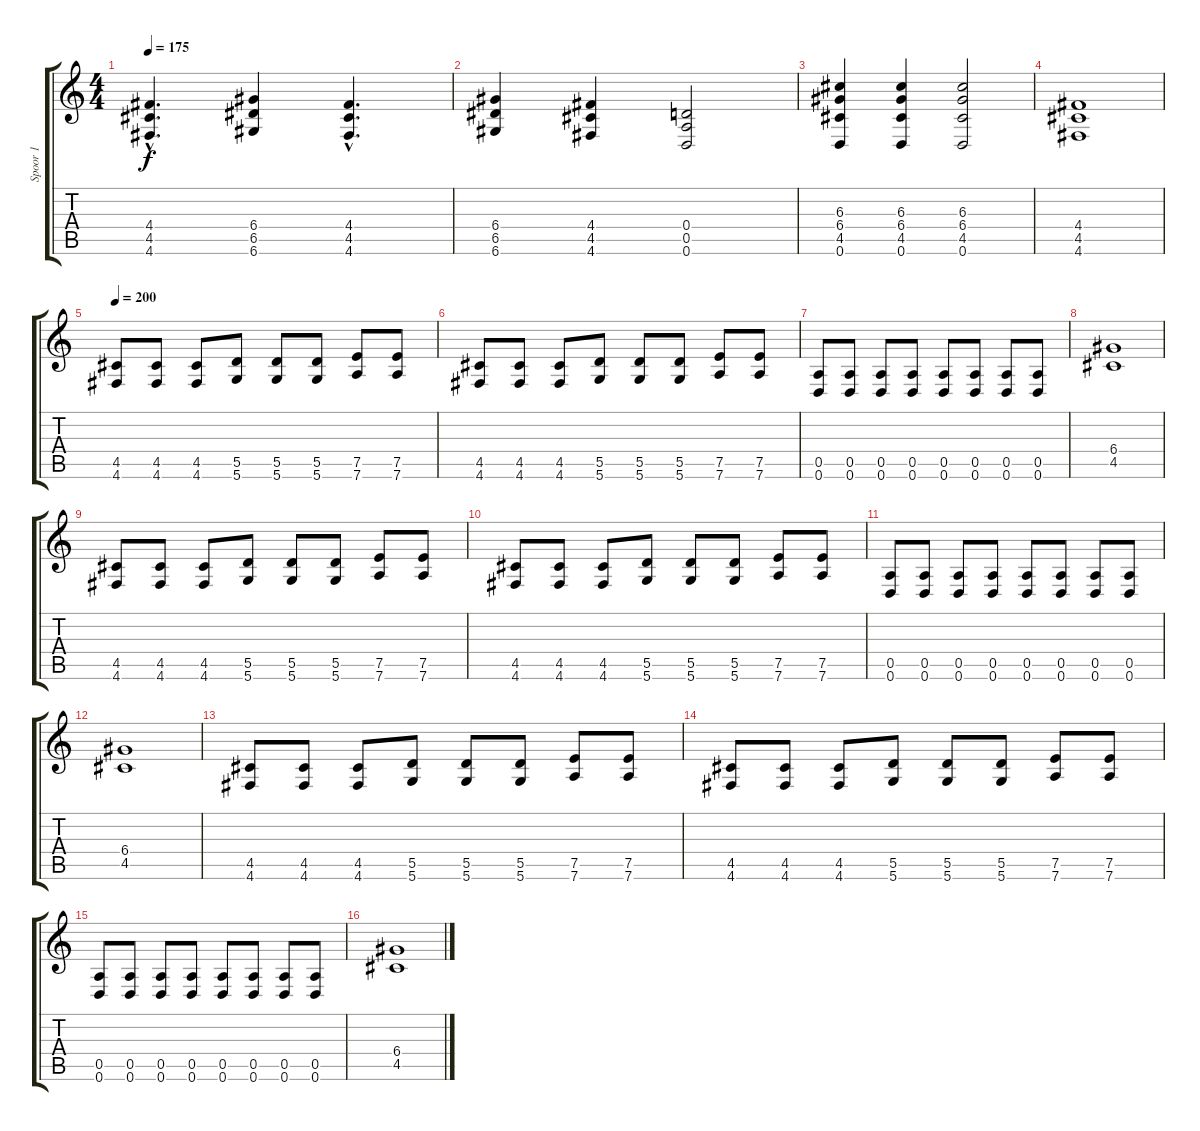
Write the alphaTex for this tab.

\track ("Spoor 1" "Spoor 1") {instrument distortionguitar}
\staff {score tabs}
\tuning (E4 B3 G3 D3 A2 D2) {hide}
\ts (4 4)
\tempo 175
\clef g2
\ks c
(4.4{hac} 4.5{hac} 4.6{hac}).4{d dy f instrument electricguitarclean} (6.4 6.5 6.6).4 (4.4{hac} 4.5{hac} 4.6{hac}).4{d} |
(6.4 6.5 6.6).4 (4.4 4.5 4.6).4 (0.4 0.5 0.6).2 |
(6.3 6.4 4.5 0.6).4 (6.3 6.4 4.5 0.6).4 (6.3 6.4 4.5 0.6).2 |
(4.4 4.5 4.6).1 |
\tempo 200
(4.5 4.6).8{instrument distortionguitar} (4.5 4.6).8 (4.5 4.6).8 (5.5 5.6).8 (5.5 5.6).8 (5.5 5.6).8 (7.5 7.6).8 (7.5 7.6).8 |
(4.5 4.6).8 (4.5 4.6).8 (4.5 4.6).8 (5.5 5.6).8 (5.5 5.6).8 (5.5 5.6).8 (7.5 7.6).8 (7.5 7.6).8 |
(0.5 0.6).8 (0.5 0.6).8 (0.5 0.6).8 (0.5 0.6).8 (0.5 0.6).8 (0.5 0.6).8 (0.5 0.6).8 (0.5 0.6).8 |
(6.4 4.5).1 |
(4.5 4.6).8 (4.5 4.6).8 (4.5 4.6).8 (5.5 5.6).8 (5.5 5.6).8 (5.5 5.6).8 (7.5 7.6).8 (7.5 7.6).8 |
(4.5 4.6).8 (4.5 4.6).8 (4.5 4.6).8 (5.5 5.6).8 (5.5 5.6).8 (5.5 5.6).8 (7.5 7.6).8 (7.5 7.6).8 |
(0.5 0.6).8 (0.5 0.6).8 (0.5 0.6).8 (0.5 0.6).8 (0.5 0.6).8 (0.5 0.6).8 (0.5 0.6).8 (0.5 0.6).8 |
(6.4 4.5).1 |
(4.5 4.6).8 (4.5 4.6).8 (4.5 4.6).8 (5.5 5.6).8 (5.5 5.6).8 (5.5 5.6).8 (7.5 7.6).8 (7.5 7.6).8 |
(4.5 4.6).8 (4.5 4.6).8 (4.5 4.6).8 (5.5 5.6).8 (5.5 5.6).8 (5.5 5.6).8 (7.5 7.6).8 (7.5 7.6).8 |
(0.5 0.6).8 (0.5 0.6).8 (0.5 0.6).8 (0.5 0.6).8 (0.5 0.6).8 (0.5 0.6).8 (0.5 0.6).8 (0.5 0.6).8 |
(6.4 4.5).1
